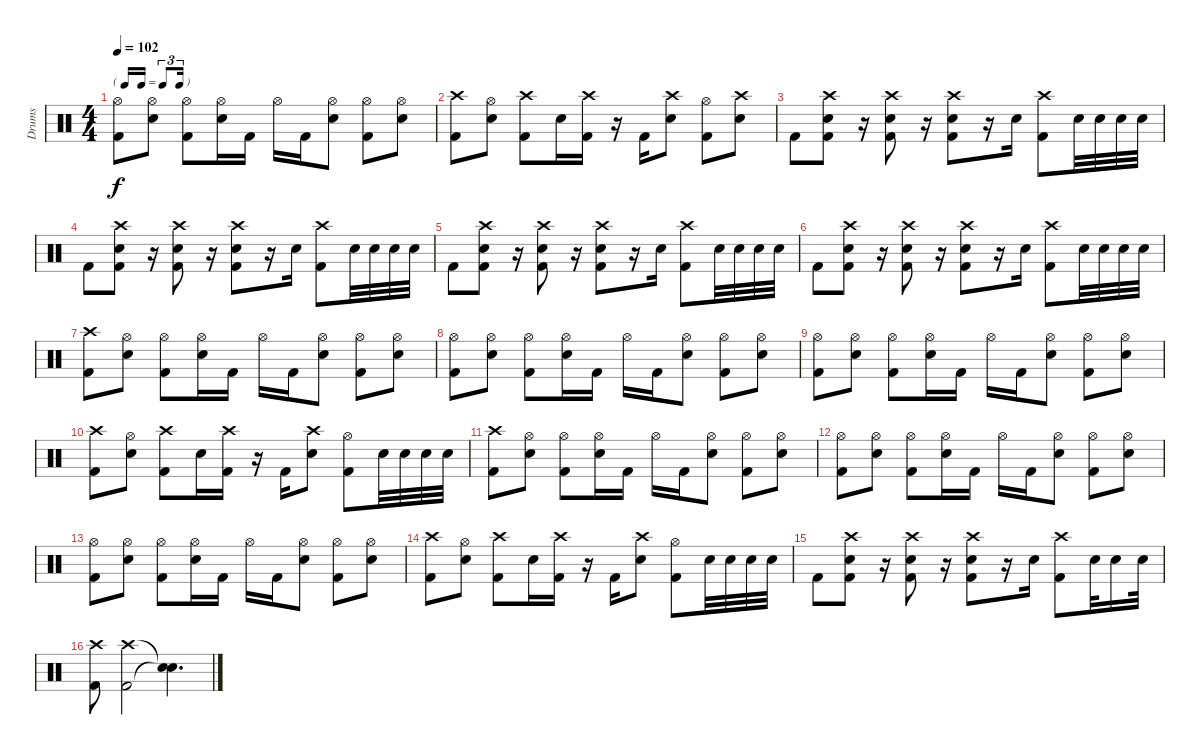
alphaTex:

\track ("Drums" "Drums") {instrument percussion bank 255}
\staff {score}
\articulation defaults
\ts (4 4)
\tf triplet16th
\tempo 102
\clef neutral
\ks c
("Hi-Hat (open)" "Kick (hit) 2").8{dy f} ("Hi-Hat (open)" "Snare (hit) 2").8 ("Hi-Hat (open)" "Kick (hit) 2").8 ("Hi-Hat (open)" "Snare (hit) 2").16 "Kick (hit) 2".16 "Hi-Hat (open)".16 "Kick (hit) 2".16 ("Hi-Hat (open)" "Snare (hit) 2").8 ("Hi-Hat (open)" "Kick (hit) 2").8 ("Hi-Hat (open)" "Snare (hit) 2").8 |
("Crash high (hit)" "Kick (hit) 2").8 ("Hi-Hat (open)" "Snare (hit) 2").8 ("Crash high (hit)" "Kick (hit) 2").8 "Snare (hit) 2".16 ("Crash high (hit)" "Kick (hit) 2").16 r.16 "Kick (hit) 2".16 ("Crash high (hit)" "Snare (hit) 2").8 ("Hi-Hat (open)" "Kick (hit) 2").8 ("Crash high (hit)" "Snare (hit) 2").8 |
"Kick (hit) 2".8 ("Crash high (hit)" "Snare (hit) 2" "Kick (hit) 2").8 r.16 ("Crash high (hit)" "Snare (hit) 2" "Kick (hit) 2").8 r.16 ("Crash high (hit)" "Snare (hit) 2" "Kick (hit) 2").8 r.16 "Snare (hit) 2".16 ("Crash high (hit)" "Kick (hit) 2").8 "Snare (hit) 2".32 "Snare (hit) 2".32 "Snare (hit) 2".32 "Snare (hit) 2".32 |
"Kick (hit) 2".8 ("Crash high (hit)" "Snare (hit) 2" "Kick (hit) 2").8 r.16 ("Crash high (hit)" "Snare (hit) 2" "Kick (hit) 2").8 r.16 ("Crash high (hit)" "Snare (hit) 2" "Kick (hit) 2").8 r.16 "Snare (hit) 2".16 ("Crash high (hit)" "Kick (hit) 2").8 "Snare (hit) 2".32 "Snare (hit) 2".32 "Snare (hit) 2".32 "Snare (hit) 2".32 |
"Kick (hit) 2".8 ("Crash high (hit)" "Snare (hit) 2" "Kick (hit) 2").8 r.16 ("Crash high (hit)" "Snare (hit) 2" "Kick (hit) 2").8 r.16 ("Crash high (hit)" "Snare (hit) 2" "Kick (hit) 2").8 r.16 "Snare (hit) 2".16 ("Crash high (hit)" "Kick (hit) 2").8 "Snare (hit) 2".32 "Snare (hit) 2".32 "Snare (hit) 2".32 "Snare (hit) 2".32 |
"Kick (hit) 2".8 ("Crash high (hit)" "Snare (hit) 2" "Kick (hit) 2").8 r.16 ("Crash high (hit)" "Snare (hit) 2" "Kick (hit) 2").8 r.16 ("Crash high (hit)" "Snare (hit) 2" "Kick (hit) 2").8 r.16 "Snare (hit) 2".16 ("Crash high (hit)" "Kick (hit) 2").8 "Snare (hit) 2".32 "Snare (hit) 2".32 "Snare (hit) 2".32 "Snare (hit) 2".32 |
("Crash high (hit)" "Kick (hit) 2").8 ("Hi-Hat (open)" "Snare (hit) 2").8 ("Hi-Hat (open)" "Kick (hit) 2").8 ("Hi-Hat (open)" "Snare (hit) 2").16 "Kick (hit) 2".16 "Hi-Hat (open)".16 "Kick (hit) 2".16 ("Hi-Hat (open)" "Snare (hit) 2").8 ("Hi-Hat (open)" "Kick (hit) 2").8 ("Hi-Hat (open)" "Snare (hit) 2").8 |
("Hi-Hat (open)" "Kick (hit) 2").8 ("Hi-Hat (open)" "Snare (hit) 2").8 ("Hi-Hat (open)" "Kick (hit) 2").8 ("Hi-Hat (open)" "Snare (hit) 2").16 "Kick (hit) 2".16 "Hi-Hat (open)".16 "Kick (hit) 2".16 ("Hi-Hat (open)" "Snare (hit) 2").8 ("Hi-Hat (open)" "Kick (hit) 2").8 ("Hi-Hat (open)" "Snare (hit) 2").8 |
("Hi-Hat (open)" "Kick (hit) 2").8 ("Hi-Hat (open)" "Snare (hit) 2").8 ("Hi-Hat (open)" "Kick (hit) 2").8 ("Hi-Hat (open)" "Snare (hit) 2").16 "Kick (hit) 2".16 "Hi-Hat (open)".16 "Kick (hit) 2".16 ("Hi-Hat (open)" "Snare (hit) 2").8 ("Hi-Hat (open)" "Kick (hit) 2").8 ("Hi-Hat (open)" "Snare (hit) 2").8 |
("Crash high (hit)" "Kick (hit) 2").8 ("Hi-Hat (open)" "Snare (hit) 2").8 ("Crash high (hit)" "Kick (hit) 2").8 "Snare (hit) 2".16 ("Crash high (hit)" "Kick (hit) 2").16 r.16 "Kick (hit) 2".16 ("Crash high (hit)" "Snare (hit) 2").8 ("Hi-Hat (open)" "Kick (hit) 2").8 "Snare (hit) 2".32 "Snare (hit) 2".32 "Snare (hit) 2".32 "Snare (hit) 2".32 |
("Crash high (hit)" "Kick (hit) 2").8 ("Hi-Hat (open)" "Snare (hit) 2").8 ("Hi-Hat (open)" "Kick (hit) 2").8 ("Hi-Hat (open)" "Snare (hit) 2").16 "Kick (hit) 2".16 "Hi-Hat (open)".16 "Kick (hit) 2".16 ("Hi-Hat (open)" "Snare (hit) 2").8 ("Hi-Hat (open)" "Kick (hit) 2").8 ("Hi-Hat (open)" "Snare (hit) 2").8 |
("Hi-Hat (open)" "Kick (hit) 2").8 ("Hi-Hat (open)" "Snare (hit) 2").8 ("Hi-Hat (open)" "Kick (hit) 2").8 ("Hi-Hat (open)" "Snare (hit) 2").16 "Kick (hit) 2".16 "Hi-Hat (open)".16 "Kick (hit) 2".16 ("Hi-Hat (open)" "Snare (hit) 2").8 ("Hi-Hat (open)" "Kick (hit) 2").8 ("Hi-Hat (open)" "Snare (hit) 2").8 |
("Hi-Hat (open)" "Kick (hit) 2").8 ("Hi-Hat (open)" "Snare (hit) 2").8 ("Hi-Hat (open)" "Kick (hit) 2").8 ("Hi-Hat (open)" "Snare (hit) 2").16 "Kick (hit) 2".16 "Hi-Hat (open)".16 "Kick (hit) 2".16 ("Hi-Hat (open)" "Snare (hit) 2").8 ("Hi-Hat (open)" "Kick (hit) 2").8 ("Hi-Hat (open)" "Snare (hit) 2").8 |
("Crash high (hit)" "Kick (hit) 2").8 ("Hi-Hat (open)" "Snare (hit) 2").8 ("Crash high (hit)" "Kick (hit) 2").8 "Snare (hit) 2".16 ("Crash high (hit)" "Kick (hit) 2").16 r.16 "Kick (hit) 2".16 ("Crash high (hit)" "Snare (hit) 2").8 ("Hi-Hat (open)" "Kick (hit) 2").8 "Snare (hit) 2".32 "Snare (hit) 2".32 "Snare (hit) 2".32 "Snare (hit) 2".32 |
"Kick (hit) 2".8 ("Crash high (hit)" "Snare (hit) 2" "Kick (hit) 2").8 r.16 ("Crash high (hit)" "Snare (hit) 2" "Kick (hit) 2").8 r.16 ("Crash high (hit)" "Snare (hit) 2" "Kick (hit) 2").8 r.16 "Snare (hit) 2".16 ("Crash high (hit)" "Kick (hit) 2").8 "Snare (hit) 2".32 "Snare (hit) 2".16 "Snare (hit) 2".32 |
("Crash high (hit)" "Kick (hit) 2").8 ("Crash high (hit)" "Kick (hit) 2").2 ("Snare (hit)"{t} "Snare (hit)"{t}).4{d}
